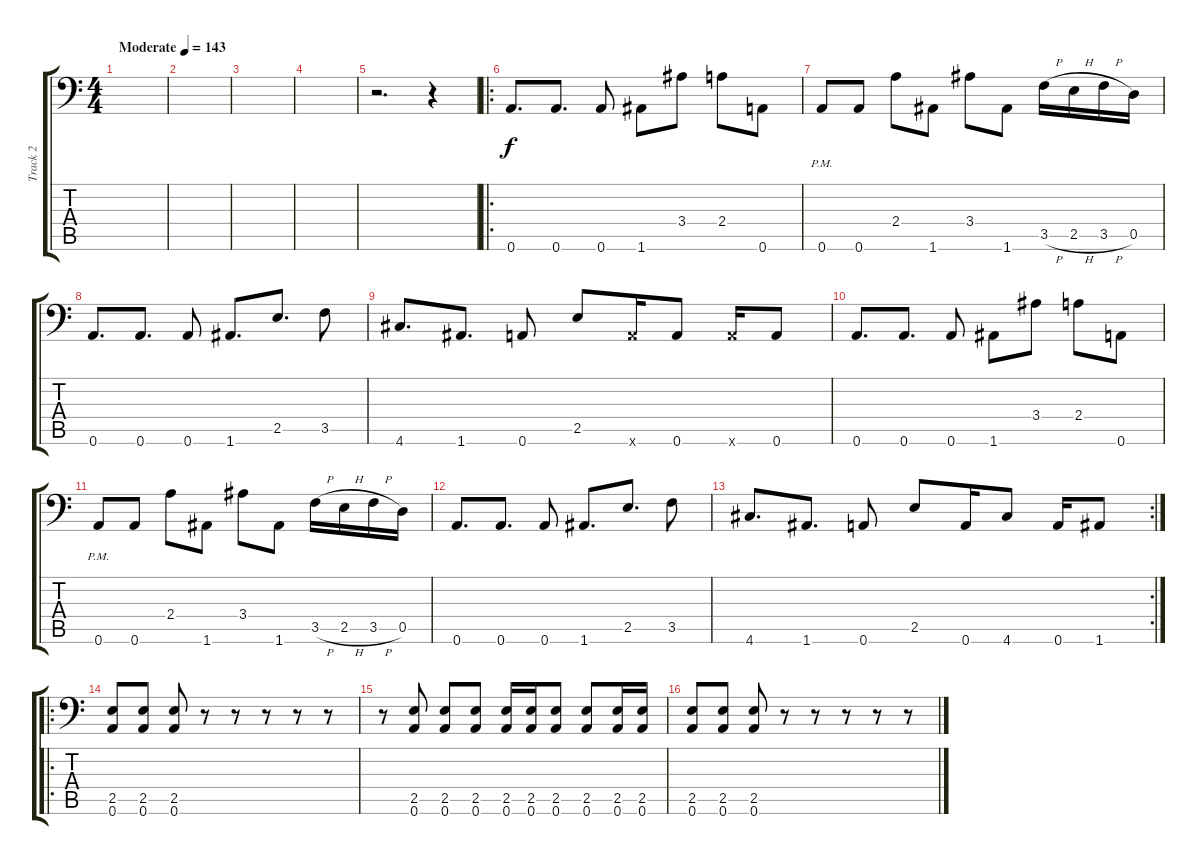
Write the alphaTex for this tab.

\track ("Track 2" "Track 2") {instrument distortionguitar}
\staff {score tabs}
\tuning (A3 E3 C3 G2 D2 A1) {hide}
\ts (4 4)
\tempo (143 "Moderate")
\clef f4
\ks c
|
|
|
|
r.2{d} r.4 |
\ro
0.6.8{d} 0.6.8{d} 0.6.8 1.6.8 3.4.8 2.4.8 0.6.8 |
0.6{pm}.8 0.6.8 2.4.8 1.6.8 3.4.8 1.6.8 3.5{h}.16 2.5{h}.16 3.5{h}.16 0.5.16 |
0.6.8{d} 0.6.8{d} 0.6.8 1.6.8{d} 2.5.8{d} 3.5.8 |
4.6.8{d} 1.6.8{d} 0.6.8 2.5.8 0.6{x}.16 0.6.8 0.6{x}.16 0.6.8 |
0.6.8{d} 0.6.8{d} 0.6.8 1.6.8 3.4.8 2.4.8 0.6.8 |
0.6{pm}.8 0.6.8 2.4.8 1.6.8 3.4.8 1.6.8 3.5{h}.16 2.5{h}.16 3.5{h}.16 0.5.16 |
0.6.8{d} 0.6.8{d} 0.6.8 1.6.8{d} 2.5.8{d} 3.5.8 |
\rc 2
4.6.8{d} 1.6.8{d} 0.6.8 2.5.8 0.6.16 4.6.8 0.6.16 1.6.8 |
\ro
(2.5 0.6).8 (2.5 0.6).8 (2.5 0.6).8 r.8 r.8 r.8 r.8 r.8 |
r.8 (2.5 0.6).8 (2.5 0.6).8 (2.5 0.6).8 (2.5 0.6).16 (2.5 0.6).16 (2.5 0.6).8 (2.5 0.6).8 (2.5 0.6).16 (2.5 0.6).16 |
(2.5 0.6).8 (2.5 0.6).8 (2.5 0.6).8 r.8 r.8 r.8 r.8 r.8
